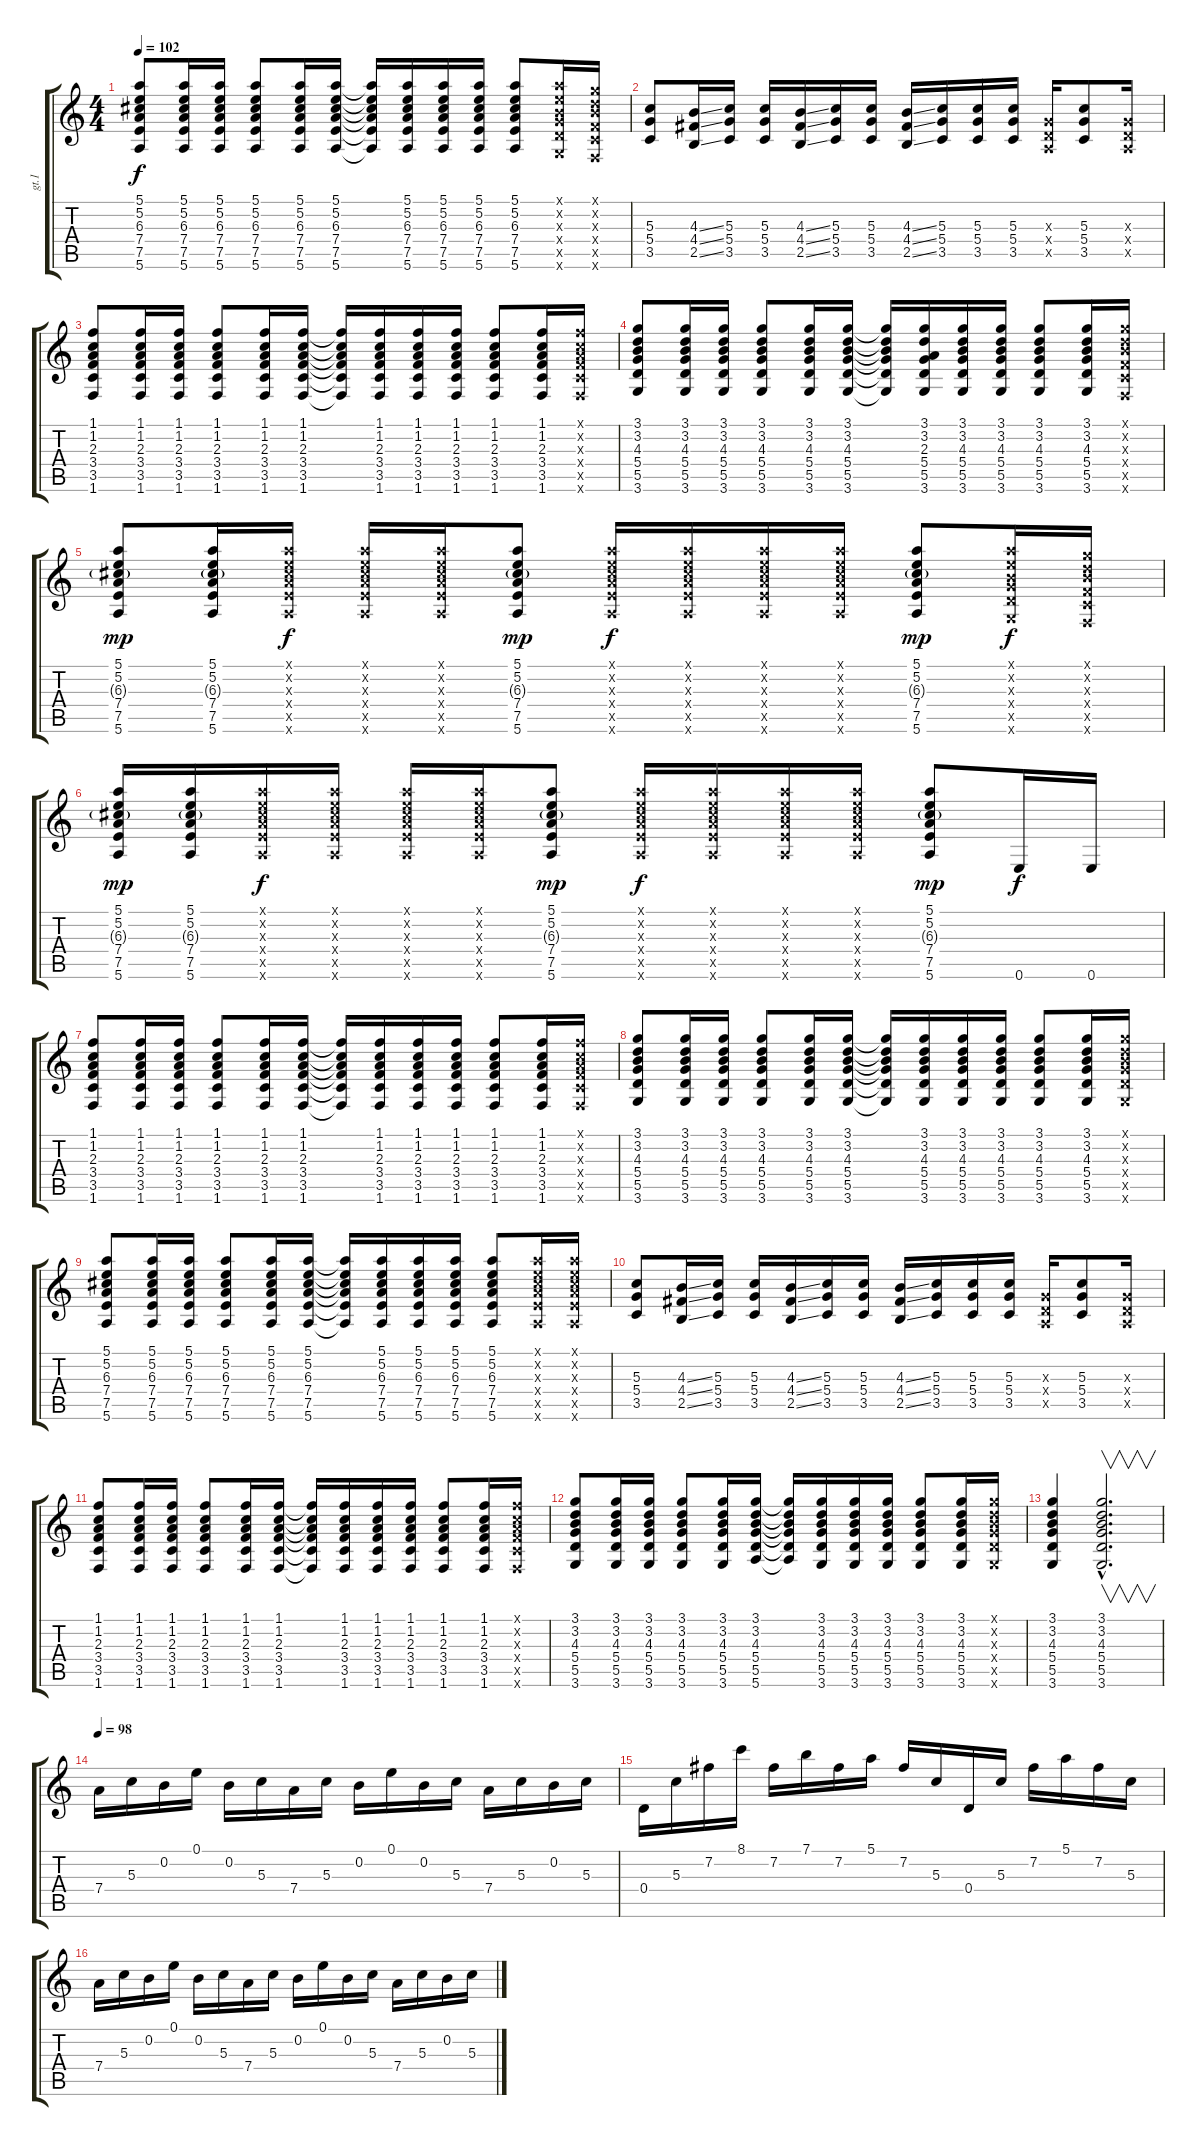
\track ("gt.1" "gt.1") {instrument overdrivenguitar}
\staff {score tabs}
\tuning (E4 B3 G3 D3 A2 E2) {hide}
\ts (4 4)
\tempo 102
\clef g2
\ks c
(5.1 5.2 6.3 7.4 7.5 5.6).8{dy f} (5.1 5.2 6.3 7.4 7.5 5.6).16 (5.1 5.2 6.3 7.4 7.5 5.6).16 (5.1 5.2 6.3 7.4 7.5 5.6).8 (5.1 5.2 6.3 7.4 7.5 5.6).16 (5.1 5.2 6.3 7.4 7.5 5.6).16 (5.1{t} 5.2{t} 6.3{t} 7.4{t} 7.5{t} 5.6{t}).16 (5.1 5.2 6.3 7.4 7.5 5.6).16 (5.1 5.2 6.3 7.4 7.5 5.6).16 (5.1 5.2 6.3 7.4 7.5 5.6).16 (5.1 5.2 6.3 7.4 7.5 5.6).8 (5.1{x} 5.2{x} 4.3{x} 5.4{x} 5.5{x} 3.6{x}).16 (3.1{x} 3.2{x} 4.3{x} 3.4{x} 3.5{x} 1.6{x}).16 |
(5.3 5.4 3.5).8 (4.3{ss} 4.4{ss} 2.5{ss}).16 (5.3 5.4 3.5).16 (5.3 5.4 3.5).16 (4.3{ss} 4.4{ss} 2.5{ss}).16 (5.3 5.4 3.5).16 (5.3 5.4 3.5).16 (4.3{ss} 4.4{ss} 2.5{ss}).16 (5.3 5.4 3.5).16 (5.3 5.4 3.5).16 (5.3 5.4 3.5).16 (0.3{x} 0.4{x} 0.5{x}).16 (5.3 5.4 3.5).8 (0.3{x} 0.4{x} 0.5{x}).16 |
(1.1 1.2 2.3 3.4 3.5 1.6).8 (1.1 1.2 2.3 3.4 3.5 1.6).16 (1.1 1.2 2.3 3.4 3.5 1.6).16 (1.1 1.2 2.3 3.4 3.5 1.6).8 (1.1 1.2 2.3 3.4 3.5 1.6).16 (1.1 1.2 2.3 3.4 3.5 1.6).16 (1.1{t} 1.2{t} 2.3{t} 3.4{t} 3.5{t} 1.6{t}).16 (1.1 1.2 2.3 3.4 3.5 1.6).16 (1.1 1.2 2.3 3.4 3.5 1.6).16 (1.1 1.2 2.3 3.4 3.5 1.6).16 (1.1 1.2 2.3 3.4 3.5 1.6).8 (1.1 1.2 2.3 3.4 3.5 1.6).16 (1.1{x} 1.2{x} 2.3{x} 3.4{x} 3.5{x} 1.6{x}).16 |
(3.1 3.2 4.3 5.4 5.5 3.6).8 (3.1 3.2 4.3 5.4 5.5 3.6).16 (3.1 3.2 4.3 5.4 5.5 3.6).16 (3.1 3.2 4.3 5.4 5.5 3.6).8 (3.1 3.2 4.3 5.4 5.5 3.6).16 (3.1 3.2 4.3 5.4 5.5 3.6).16 (3.1{t} 3.2{t} 4.3{t} 5.4{t} 5.5{t} 3.6{t}).16 (3.1 3.2 2.3 5.4 5.5 3.6).16 (3.1 3.2 4.3 5.4 5.5 3.6).16 (3.1 3.2 4.3 5.4 5.5 3.6).16 (3.1 3.2 4.3 5.4 5.5 3.6).8 (3.1 3.2 4.3 5.4 5.5 3.6).16 (3.1{x} 3.2{x} 4.3{x} 3.4{x} 3.5{x} 1.6{x}).16 |
(5.1 5.2 6.3{g} 7.4 7.5 5.6).8{dy mp} (5.1 5.2 6.3{g} 7.4 7.5 5.6).16 (5.1{x} 5.2{x} 6.3{x} 7.4{x} 7.5{x} 5.6{x}).16{dy f} (5.1{x} 5.2{x} 6.3{x} 7.4{x} 7.5{x} 5.6{x}).16 (5.1{x} 5.2{x} 6.3{x} 7.4{x} 7.5{x} 5.6{x}).16 (5.1 5.2 6.3{g} 7.4 7.5 5.6).8{dy mp} (5.1{x} 5.2{x} 6.3{x} 7.4{x} 7.5{x} 5.6{x}).16{dy f} (5.1{x} 5.2{x} 6.3{x} 7.4{x} 7.5{x} 5.6{x}).16 (5.1{x} 5.2{x} 6.3{x} 7.4{x} 7.5{x} 5.6{x}).16 (5.1{x} 5.2{x} 6.3{x} 7.4{x} 7.5{x} 5.6{x}).16 (5.1 5.2 6.3{g} 7.4 7.5 5.6).8{dy mp} (5.1{x} 5.2{x} 4.3{x} 5.4{x} 5.5{x} 3.6{x}).16{dy f} (3.1{x} 3.2{x} 4.3{x} 3.4{x} 3.5{x} 1.6{x}).16 |
(5.1 5.2 6.3{g} 7.4 7.5 5.6).16{dy mp} (5.1 5.2 6.3{g} 7.4 7.5 5.6).16 (5.1{x} 5.2{x} 6.3{x} 7.4{x} 7.5{x} 5.6{x}).16{dy f} (5.1{x} 5.2{x} 6.3{x} 7.4{x} 7.5{x} 5.6{x}).16 (5.1{x} 5.2{x} 6.3{x} 7.4{x} 7.5{x} 5.6{x}).16 (5.1{x} 5.2{x} 6.3{x} 7.4{x} 7.5{x} 5.6{x}).16 (5.1 5.2 6.3{g} 7.4 7.5 5.6).8{dy mp} (5.1{x} 5.2{x} 6.3{x} 7.4{x} 7.5{x} 5.6{x}).16{dy f} (5.1{x} 5.2{x} 6.3{x} 7.4{x} 7.5{x} 5.6{x}).16 (5.1{x} 5.2{x} 6.3{x} 7.4{x} 7.5{x} 5.6{x}).16 (5.1{x} 5.2{x} 6.3{x} 7.4{x} 7.5{x} 5.6{x}).16 (5.1 5.2 6.3{g} 7.4 7.5 5.6).8{dy mp} 0.6.16{dy f} 0.6.16 |
(1.1 1.2 2.3 3.4 3.5 1.6).8 (1.1 1.2 2.3 3.4 3.5 1.6).16 (1.1 1.2 2.3 3.4 3.5 1.6).16 (1.1 1.2 2.3 3.4 3.5 1.6).8 (1.1 1.2 2.3 3.4 3.5 1.6).16 (1.1 1.2 2.3 3.4 3.5 1.6).16 (1.1{t} 1.2{t} 2.3{t} 3.4{t} 3.5{t} 1.6{t}).16 (1.1 1.2 2.3 3.4 3.5 1.6).16 (1.1 1.2 2.3 3.4 3.5 1.6).16 (1.1 1.2 2.3 3.4 3.5 1.6).16 (1.1 1.2 2.3 3.4 3.5 1.6).8 (1.1 1.2 2.3 3.4 3.5 1.6).16 (1.1{x} 1.2{x} 2.3{x} 3.4{x} 3.5{x} 1.6{x}).16 |
(3.1 3.2 4.3 5.4 5.5 3.6).8 (3.1 3.2 4.3 5.4 5.5 3.6).16 (3.1 3.2 4.3 5.4 5.5 3.6).16 (3.1 3.2 4.3 5.4 5.5 3.6).8 (3.1 3.2 4.3 5.4 5.5 3.6).16 (3.1 3.2 4.3 5.4 5.5 3.6).16 (3.1{t} 3.2{t} 4.3{t} 5.4{t} 5.5{t} 3.6{t}).16 (3.1 3.2 4.3 5.4 5.5 3.6).16 (3.1 3.2 4.3 5.4 5.5 3.6).16 (3.1 3.2 4.3 5.4 5.5 3.6).16 (3.1 3.2 4.3 5.4 5.5 3.6).8 (3.1 3.2 4.3 5.4 5.5 3.6).16 (3.1{x} 3.2{x} 4.3{x} 5.4{x} 5.5{x} 3.6{x}).16 |
(5.1 5.2 6.3 7.4 7.5 5.6).8 (5.1 5.2 6.3 7.4 7.5 5.6).16 (5.1 5.2 6.3 7.4 7.5 5.6).16 (5.1 5.2 6.3 7.4 7.5 5.6).8 (5.1 5.2 6.3 7.4 7.5 5.6).16 (5.1 5.2 6.3 7.4 7.5 5.6).16 (5.1{t} 5.2{t} 6.3{t} 7.4{t} 7.5{t} 5.6{t}).16 (5.1 5.2 6.3 7.4 7.5 5.6).16 (5.1 5.2 6.3 7.4 7.5 5.6).16 (5.1 5.2 6.3 7.4 7.5 5.6).16 (5.1 5.2 6.3 7.4 7.5 5.6).8 (5.1{x} 5.2{x} 6.3{x} 7.4{x} 7.5{x} 5.6{x}).16 (5.1{x} 5.2{x} 6.3{x} 7.4{x} 7.5{x} 5.6{x}).16 |
(5.3 5.4 3.5).8 (4.3{ss} 4.4{ss} 2.5{ss}).16 (5.3 5.4 3.5).16 (5.3 5.4 3.5).16 (4.3{ss} 4.4{ss} 2.5{ss}).16 (5.3 5.4 3.5).16 (5.3 5.4 3.5).16 (4.3{ss} 4.4{ss} 2.5{ss}).16 (5.3 5.4 3.5).16 (5.3 5.4 3.5).16 (5.3 5.4 3.5).16 (0.3{x} 0.4{x} 0.5{x}).16 (5.3 5.4 3.5).8 (0.3{x} 0.4{x} 0.5{x}).16 |
(1.1 1.2 2.3 3.4 3.5 1.6).8 (1.1 1.2 2.3 3.4 3.5 1.6).16 (1.1 1.2 2.3 3.4 3.5 1.6).16 (1.1 1.2 2.3 3.4 3.5 1.6).8 (1.1 1.2 2.3 3.4 3.5 1.6).16 (1.1 1.2 2.3 3.4 3.5 1.6).16 (1.1{t} 1.2{t} 2.3{t} 3.4{t} 3.5{t} 1.6{t}).16 (1.1 1.2 2.3 3.4 3.5 1.6).16 (1.1 1.2 2.3 3.4 3.5 1.6).16 (1.1 1.2 2.3 3.4 3.5 1.6).16 (1.1 1.2 2.3 3.4 3.5 1.6).8 (1.1 1.2 2.3 3.4 3.5 1.6).16 (1.1{x} 1.2{x} 2.3{x} 3.4{x} 3.5{x} 1.6{x}).16 |
(3.1 3.2 4.3 5.4 5.5 3.6).8 (3.1 3.2 4.3 5.4 5.5 3.6).16 (3.1 3.2 4.3 5.4 5.5 3.6).16 (3.1 3.2 4.3 5.4 5.5 3.6).8 (3.1 3.2 4.3 5.4 5.5 3.6).16 (3.1 3.2 4.3 5.4 5.5 5.6).16 (3.1{t} 3.2{t} 4.3{t} 5.4{t} 5.5{t} 5.6{t}).16 (3.1 3.2 4.3 5.4 5.5 3.6).16 (3.1 3.2 4.3 5.4 5.5 3.6).16 (3.1 3.2 4.3 5.4 5.5 3.6).16 (3.1 3.2 4.3 5.4 5.5 3.6).8 (3.1 3.2 4.3 5.4 5.5 3.6).16 (3.1{x} 3.2{x} 4.3{x} 5.4{x} 5.5{x} 3.6{x}).16 |
(3.1 3.2 4.3 5.4 5.5 3.6).4 (3.1{hac} 3.2{hac} 4.3{hac} 5.4{hac} 5.5{hac} 3.6{hac}).2{v d} |
\tempo 98
7.4.16{instrument fx8scifi} 5.3.16 0.2.16 0.1.16 0.2.16 5.3.16 7.4.16 5.3.16 0.2.16 0.1.16 0.2.16 5.3.16 7.4.16 5.3.16 0.2.16 5.3.16 |
0.4.16 5.3.16 7.2.16 8.1.16 7.2.16 7.1.16 7.2.16 5.1.16 7.2.16 5.3.16 0.4.16 5.3.16 7.2.16 5.1.16 7.2.16 5.3.16 |
7.4.16 5.3.16 0.2.16 0.1.16 0.2.16 5.3.16 7.4.16 5.3.16 0.2.16 0.1.16 0.2.16 5.3.16 7.4.16 5.3.16 0.2.16 5.3.16
